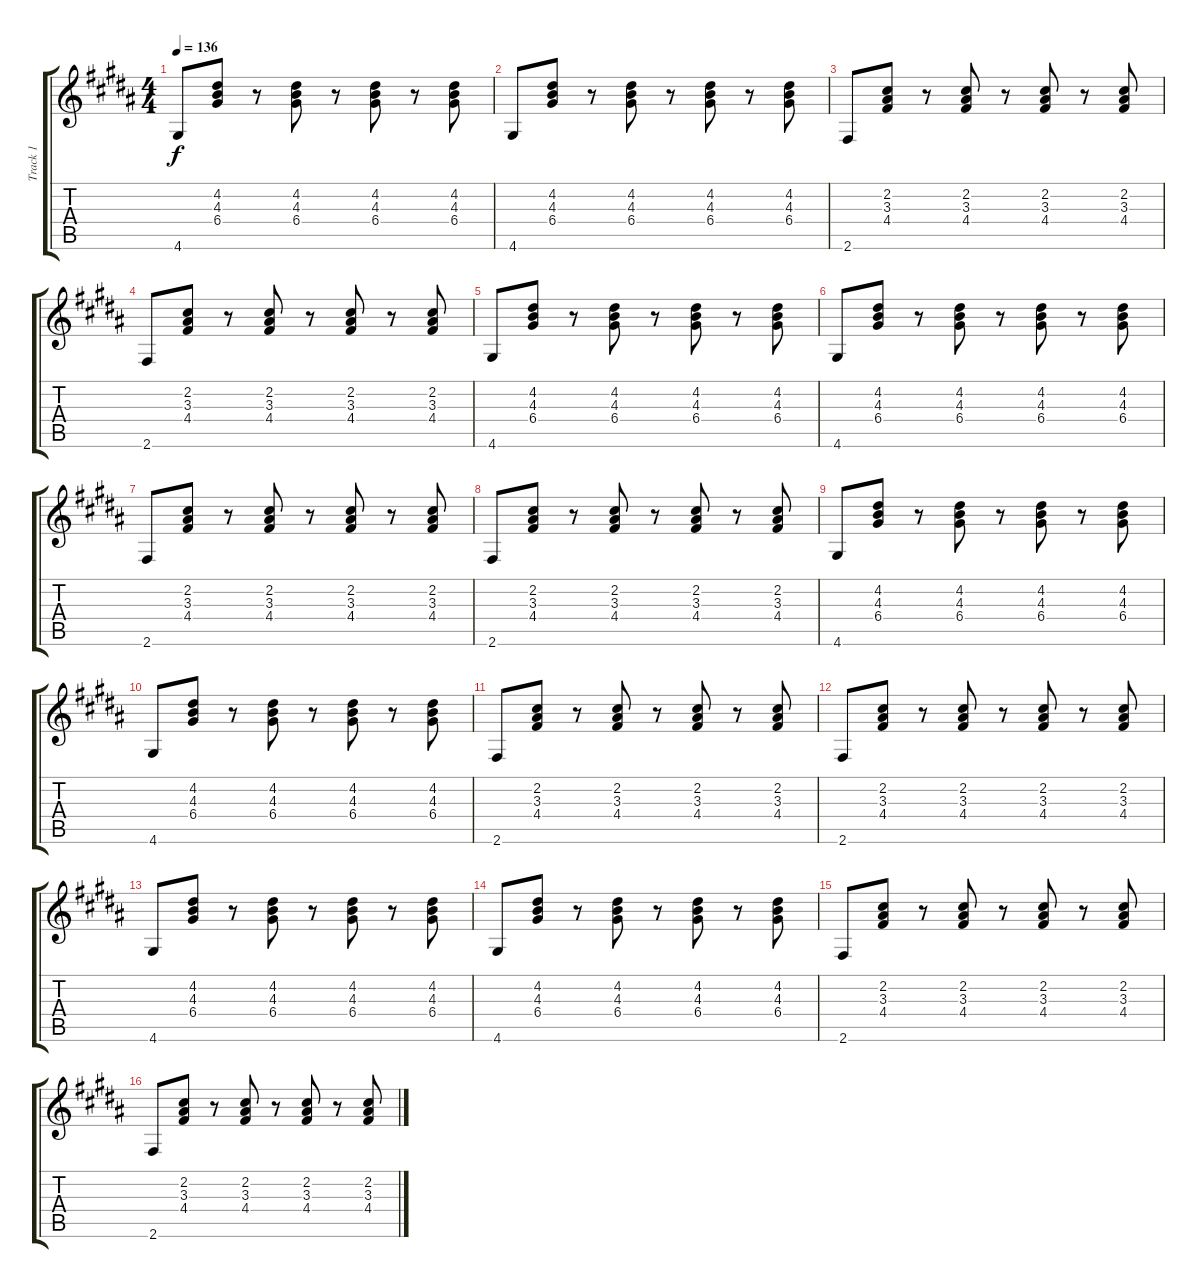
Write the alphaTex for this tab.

\track ("Track 1" "Track 1") {instrument acousticguitarsteel}
\staff {score tabs}
\tuning (E4 B3 G3 D3 A2 E2) {hide}
\ts (4 4)
\tempo 136
\clef g2
\ks g#minor
4.6.8{dy f} (4.2 4.3 6.4).8 r.8 (4.2 4.3 6.4).8 r.8 (4.2 4.3 6.4).8 r.8 (4.2 4.3 6.4).8 |
4.6.8 (4.2 4.3 6.4).8 r.8 (4.2 4.3 6.4).8 r.8 (4.2 4.3 6.4).8 r.8 (4.2 4.3 6.4).8 |
2.6.8 (2.2 3.3 4.4).8 r.8 (2.2 3.3 4.4).8 r.8 (2.2 3.3 4.4).8 r.8 (2.2 3.3 4.4).8 |
2.6.8 (2.2 3.3 4.4).8 r.8 (2.2 3.3 4.4).8 r.8 (2.2 3.3 4.4).8 r.8 (2.2 3.3 4.4).8 |
4.6.8 (4.2 4.3 6.4).8 r.8 (4.2 4.3 6.4).8 r.8 (4.2 4.3 6.4).8 r.8 (4.2 4.3 6.4).8 |
4.6.8 (4.2 4.3 6.4).8 r.8 (4.2 4.3 6.4).8 r.8 (4.2 4.3 6.4).8 r.8 (4.2 4.3 6.4).8 |
2.6.8 (2.2 3.3 4.4).8 r.8 (2.2 3.3 4.4).8 r.8 (2.2 3.3 4.4).8 r.8 (2.2 3.3 4.4).8 |
2.6.8 (2.2 3.3 4.4).8 r.8 (2.2 3.3 4.4).8 r.8 (2.2 3.3 4.4).8 r.8 (2.2 3.3 4.4).8 |
4.6.8 (4.2 4.3 6.4).8 r.8 (4.2 4.3 6.4).8 r.8 (4.2 4.3 6.4).8 r.8 (4.2 4.3 6.4).8 |
4.6.8 (4.2 4.3 6.4).8 r.8 (4.2 4.3 6.4).8 r.8 (4.2 4.3 6.4).8 r.8 (4.2 4.3 6.4).8 |
2.6.8 (2.2 3.3 4.4).8 r.8 (2.2 3.3 4.4).8 r.8 (2.2 3.3 4.4).8 r.8 (2.2 3.3 4.4).8 |
2.6.8 (2.2 3.3 4.4).8 r.8 (2.2 3.3 4.4).8 r.8 (2.2 3.3 4.4).8 r.8 (2.2 3.3 4.4).8 |
4.6.8 (4.2 4.3 6.4).8 r.8 (4.2 4.3 6.4).8 r.8 (4.2 4.3 6.4).8 r.8 (4.2 4.3 6.4).8 |
4.6.8 (4.2 4.3 6.4).8 r.8 (4.2 4.3 6.4).8 r.8 (4.2 4.3 6.4).8 r.8 (4.2 4.3 6.4).8 |
2.6.8 (2.2 3.3 4.4).8 r.8 (2.2 3.3 4.4).8 r.8 (2.2 3.3 4.4).8 r.8 (2.2 3.3 4.4).8 |
2.6.8 (2.2 3.3 4.4).8 r.8 (2.2 3.3 4.4).8 r.8 (2.2 3.3 4.4).8 r.8 (2.2 3.3 4.4).8
